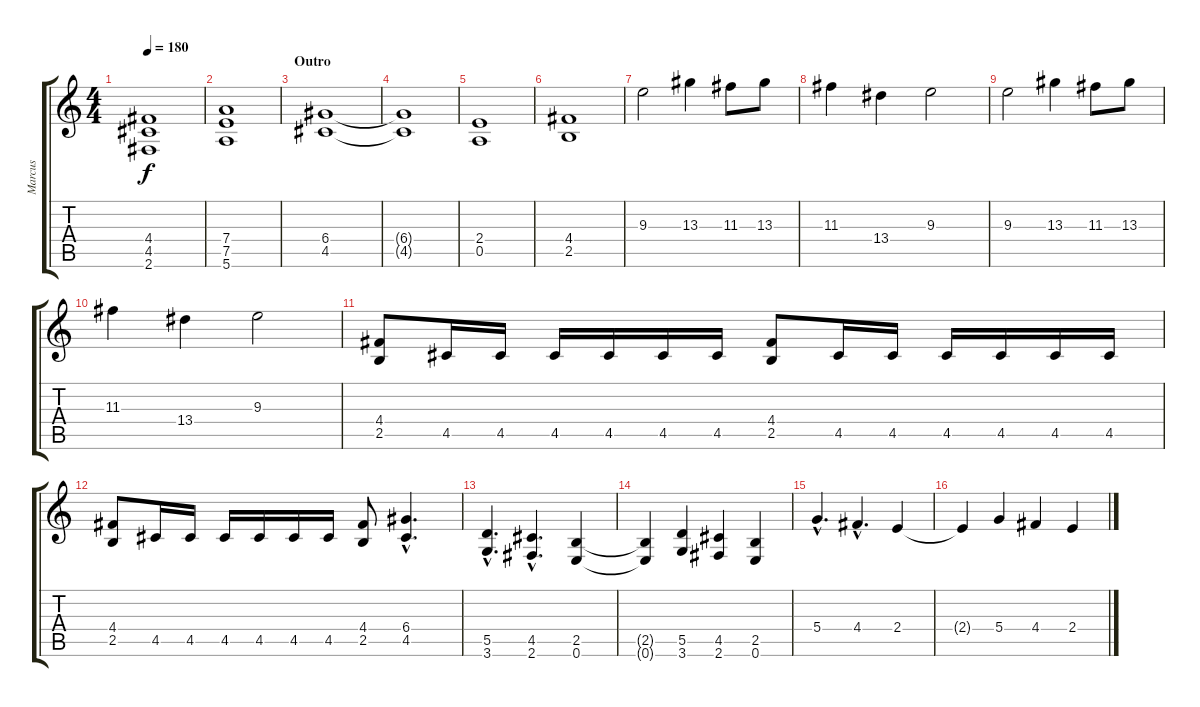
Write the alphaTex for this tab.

\track ("Marcus" "Marcus") {instrument distortionguitar}
\staff {score tabs}
\tuning (E4 B3 G3 D3 A2 E2) {hide}
\ts (4 4)
\tempo 180
\clef g2
\ks c
(4.4 4.5 2.6).1{dy f} |
(7.4 7.5 5.6).1 |
\section ("" "Outro")
(6.4 4.5).1 |
(6.4{t} 4.5{t}).1 |
(2.4 0.5).1 |
(4.4 2.5).1 |
9.3.2 13.3.4 11.3.8 13.3.8 |
11.3.4 13.4.4 9.3.2 |
9.3.2 13.3.4 11.3.8 13.3.8 |
11.3.4 13.4.4 9.3.2 |
(4.4 2.5).8 4.5.16 4.5.16 4.5.16 4.5.16 4.5.16 4.5.16 (4.4 2.5).8 4.5.16 4.5.16 4.5.16 4.5.16 4.5.16 4.5.16 |
(4.4 2.5).8 4.5.16 4.5.16 4.5.16 4.5.16 4.5.16 4.5.16 (4.4 2.5).8 (6.4{hac} 4.5{hac}).4{d} |
(5.5{hac} 3.6{hac}).4{d} (4.5{hac} 2.6{hac}).4{d} (2.5 0.6).4 |
(2.5{t} 0.6{t}).4 (5.5 3.6).4 (4.5 2.6).4 (2.5 0.6).4 |
5.4{hac}.4{d} 4.4{hac}.4{d} 2.4.4 |
2.4{t}.4 5.4.4 4.4.4 2.4.4
